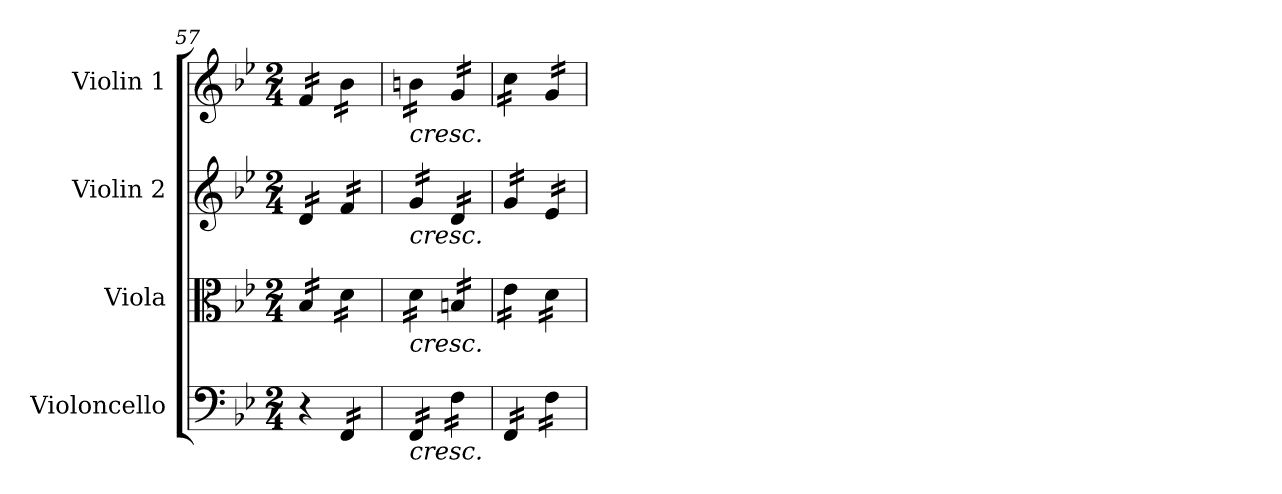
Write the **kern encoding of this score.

**kern	**kern	**kern	**kern
*part4	*part3	*part2	*part1
*staff4	*staff3	*staff2	*staff1
*I"Violoncello	*I"Viola	*I"Violin 2	*I"Violin 1
*I'Vc	*I'Vla	*I'Vln	*I'Vln
*clefF4	*clefC3	*clefG2	*clefG2
*k[b-e-]	*k[b-e-]	*k[b-e-]	*k[b-e-]
*M2/4	*M2/4	*M2/4	*M2/4
=57	=57	=57	=57
*	*tremolo	*	*
*	*	*tremolo	*
*	*	*	*tremolo
4r	16B-/LL	16d/LL	16f/LL
.	16B-/	16d/	16f/
.	16B-/	16d/	16f/
.	16B-/JJ	16d/JJ	16f/JJ
*tremolo	*	*	*
16FF/LL	16d\LL	16f/LL	16b-\LL
16FF/	16d\	16f/	16b-\
16FF/	16d\	16f/	16b-\
16FF/JJ	16d\JJ	16f/JJ	16b-\JJ
!!LO:LB:g=z
=58	=58	=58	=58
!	!	!	!LO:TX:b:i:t=cresc.
!	!	!LO:TX:b:i:t=cresc.	!
!	!LO:TX:b:i:t=cresc.	!	!
!LO:TX:b:i:t=cresc.	!	!	!
16FF/LL	16d\LL	16g/LL	16bn\LL
16FF/	16d\	16g/	16bn\
16FF/	16d\	16g/	16bn\
16FF/JJ	16d\JJ	16g/JJ	16bn\JJ
16F\LL	16Bn/LL	16d/LL	16g/LL
16F\	16Bn/	16d/	16g/
16F\	16Bn/	16d/	16g/
16F\JJ	16Bn/JJ	16d/JJ	16g/JJ
=59	=59	=59	=59
16FF/LL	16e-\LL	16g/LL	16cc\LL
16FF/	16e-\	16g/	16cc\
16FF/	16e-\	16g/	16cc\
16FF/JJ	16e-\JJ	16g/JJ	16cc\JJ
16F\LL	16d\LL	16e-/LL	16g/LL
16F\	16d\	16e-/	16g/
16F\	16d\	16e-/	16g/
16F\JJ	16d\JJ	16e-/JJ	16g/JJ
*	*	*	*Xtremolo
*	*	*Xtremolo	*
*	*Xtremolo	*	*
*Xtremolo	*	*	*
=	=	=	=
*-	*-	*-	*-
